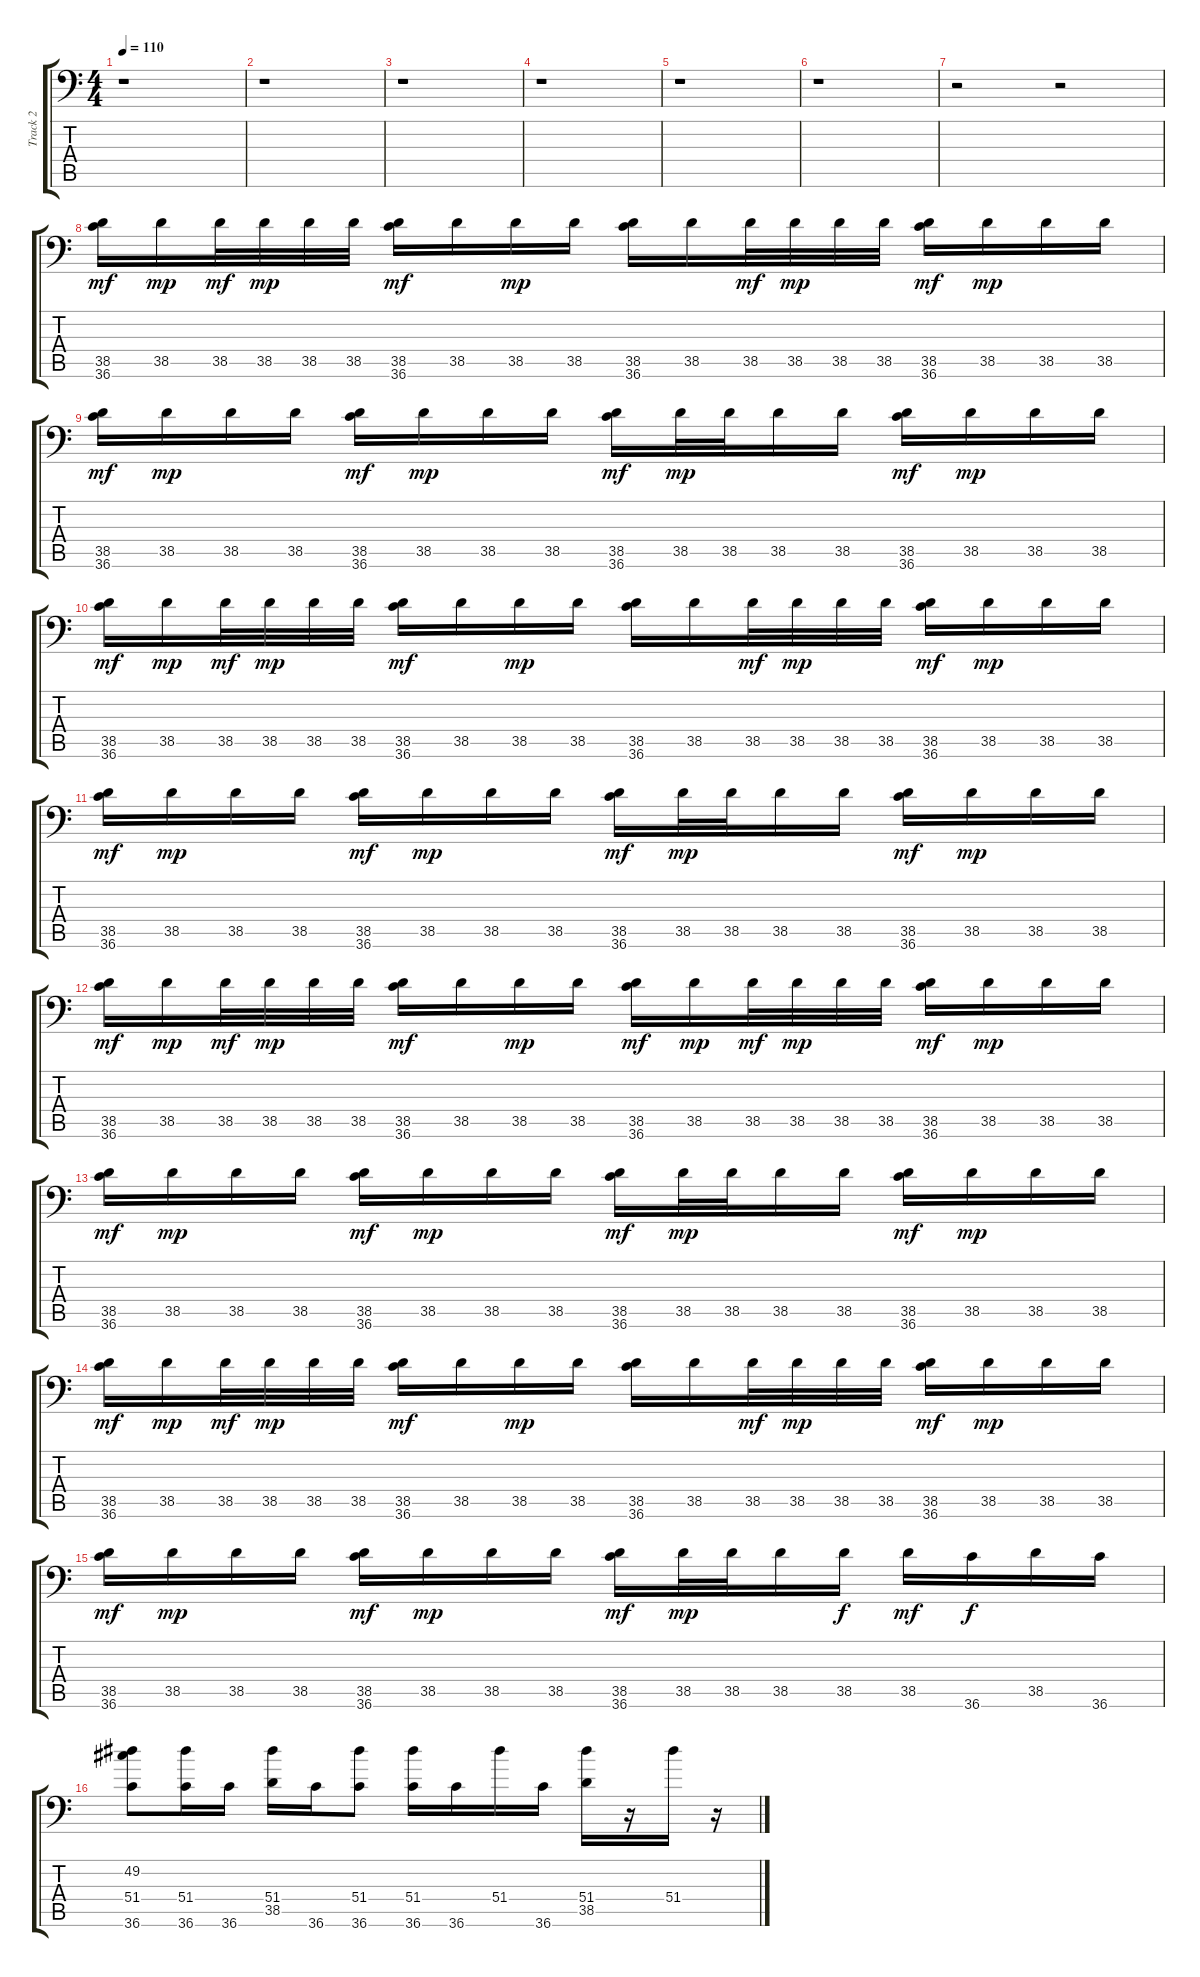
\track ("Track 2" "Track 2") {instrument acousticgrandpiano}
\staff {score tabs}
\tuning (C-1 C-1 C-1 C-1 C-1 C-1) {hide}
\ts (4 4)
\tempo 110
\clef f4
\ks c
r.1{dy f} |
r.1 |
r.1 |
r.1 |
r.1 |
r.1 |
r.2 r.2 |
(38.5 36.6).16{dy mf} 38.5.16{dy mp} 38.5.32{dy mf} 38.5.32{dy mp} 38.5.32 38.5.32 (38.5 36.6).16{dy mf} 38.5.16 38.5.16{dy mp} 38.5.16 (38.5 36.6).16 38.5.16 38.5.32{dy mf} 38.5.32{dy mp} 38.5.32 38.5.32 (38.5 36.6).16{dy mf} 38.5.16{dy mp} 38.5.16 38.5.16 |
(38.5 36.6).16{dy mf} 38.5.16{dy mp} 38.5.16 38.5.16 (38.5 36.6).16{dy mf} 38.5.16{dy mp} 38.5.16 38.5.16 (38.5 36.6).16{dy mf} 38.5.32{dy mp} 38.5.32 38.5.16 38.5.16 (38.5 36.6).16{dy mf} 38.5.16{dy mp} 38.5.16 38.5.16 |
(38.5 36.6).16{dy mf} 38.5.16{dy mp} 38.5.32{dy mf} 38.5.32{dy mp} 38.5.32 38.5.32 (38.5 36.6).16{dy mf} 38.5.16 38.5.16{dy mp} 38.5.16 (38.5 36.6).16 38.5.16 38.5.32{dy mf} 38.5.32{dy mp} 38.5.32 38.5.32 (38.5 36.6).16{dy mf} 38.5.16{dy mp} 38.5.16 38.5.16 |
(38.5 36.6).16{dy mf} 38.5.16{dy mp} 38.5.16 38.5.16 (38.5 36.6).16{dy mf} 38.5.16{dy mp} 38.5.16 38.5.16 (38.5 36.6).16{dy mf} 38.5.32{dy mp} 38.5.32 38.5.16 38.5.16 (38.5 36.6).16{dy mf} 38.5.16{dy mp} 38.5.16 38.5.16 |
(38.5 36.6).16{dy mf} 38.5.16{dy mp} 38.5.32{dy mf} 38.5.32{dy mp} 38.5.32 38.5.32 (38.5 36.6).16{dy mf} 38.5.16 38.5.16{dy mp} 38.5.16 (38.5 36.6).16{dy mf} 38.5.16{dy mp} 38.5.32{dy mf} 38.5.32{dy mp} 38.5.32 38.5.32 (38.5 36.6).16{dy mf} 38.5.16{dy mp} 38.5.16 38.5.16 |
(38.5 36.6).16{dy mf} 38.5.16{dy mp} 38.5.16 38.5.16 (38.5 36.6).16{dy mf} 38.5.16{dy mp} 38.5.16 38.5.16 (38.5 36.6).16{dy mf} 38.5.32{dy mp} 38.5.32 38.5.16 38.5.16 (38.5 36.6).16{dy mf} 38.5.16{dy mp} 38.5.16 38.5.16 |
(38.5 36.6).16{dy mf} 38.5.16{dy mp} 38.5.32{dy mf} 38.5.32{dy mp} 38.5.32 38.5.32 (38.5 36.6).16{dy mf} 38.5.16 38.5.16{dy mp} 38.5.16 (38.5 36.6).16 38.5.16 38.5.32{dy mf} 38.5.32{dy mp} 38.5.32 38.5.32 (38.5 36.6).16{dy mf} 38.5.16{dy mp} 38.5.16 38.5.16 |
(38.5 36.6).16{dy mf} 38.5.16{dy mp} 38.5.16 38.5.16 (38.5 36.6).16{dy mf} 38.5.16{dy mp} 38.5.16 38.5.16 (38.5 36.6).16{dy mf} 38.5.32{dy mp} 38.5.32 38.5.16 38.5.16{dy f} 38.5.16{dy mf} 36.6.16{dy f} 38.5.16 36.6.16 |
(49.2 51.4 36.6).8 (51.4 36.6).16 36.6.16 (51.4 38.5).16 36.6.16 (51.4 36.6).8 (51.4 36.6).16 36.6.16 51.4.16 36.6.16 (51.4 38.5).16 r.16 51.4.16 r.16
